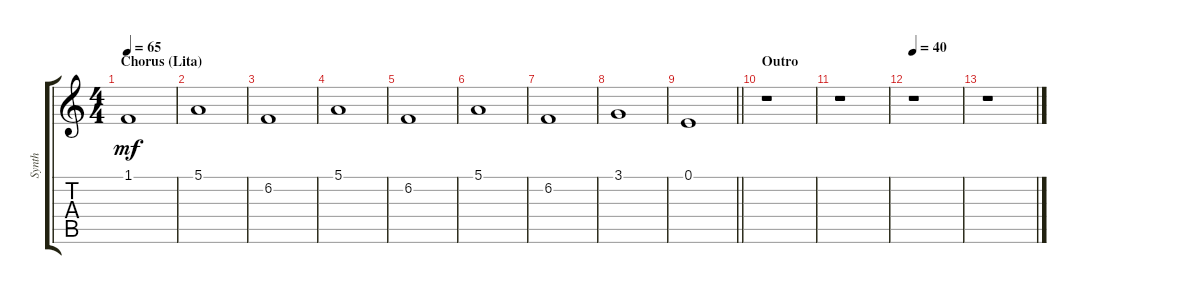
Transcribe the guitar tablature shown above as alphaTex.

\track ("Synth " "Synth ") {instrument lead7fifths}
\staff {score tabs}
\tuning (E4 B3 G3 D3 A2 E2) {hide}
\ts (4 4)
\section ("" "Chorus (Lita)")
\tempo 65
\clef g2
\ks c
1.1.1{dy mf} |
5.1.1 |
6.2.1 |
5.1.1 |
6.2.1 |
5.1.1 |
6.2.1 |
3.1.1 |
\barLineRight lightlight
0.1.1 |
\section ("" "Outro")
r.1 |
r.1 |
\tempo 40
r.1 |
r.1
